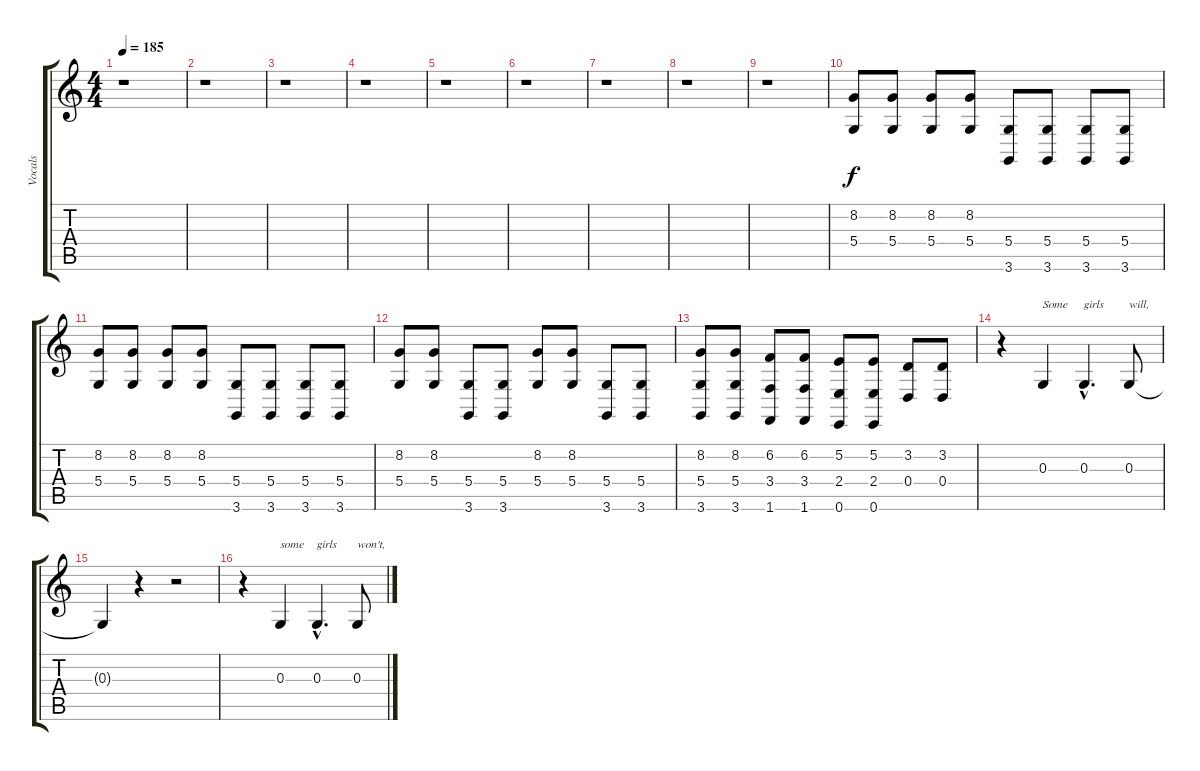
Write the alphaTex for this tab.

\track ("Vocals" "Vocals") {instrument englishhorn}
\staff {score tabs}
\tuning (E4 B3 G3 D3 A2 E2) {hide}
\ts (4 4)
\tempo 185
\clef g2
\ks c
r.1{dy f instrument englishhorn} |
r.1 |
r.1 |
r.1 |
r.1 |
r.1 |
r.1 |
r.1 |
r.1 |
(8.2 5.4).8{volume 14 instrument brightacousticpiano} (8.2 5.4).8 (8.2 5.4).8 (8.2 5.4).8 (5.4 3.6).8 (5.4 3.6).8 (5.4 3.6).8 (5.4 3.6).8 |
(8.2 5.4).8 (8.2 5.4).8 (8.2 5.4).8 (8.2 5.4).8 (5.4 3.6).8 (5.4 3.6).8 (5.4 3.6).8 (5.4 3.6).8 |
(8.2 5.4).8 (8.2 5.4).8 (5.4 3.6).8 (5.4 3.6).8 (8.2 5.4).8 (8.2 5.4).8 (5.4 3.6).8 (5.4 3.6).8 |
(8.2 5.4 3.6).8 (8.2 5.4 3.6).8 (6.2 3.4 1.6).8 (6.2 3.4 1.6).8 (5.2 2.4 0.6).8 (5.2 2.4 0.6).8 (3.2 0.4).8 (3.2 0.4).8 |
r.4{instrument clarinet} 0.3.4{txt "Some"} 0.3{hac}.4{d txt "girls"} 0.3.8{txt "will,"} |
0.3{t}.4 r.4 r.2 |
r.4 0.3.4{txt "some"} 0.3{hac}.4{d txt "girls"} 0.3.8{txt "won't,"}
